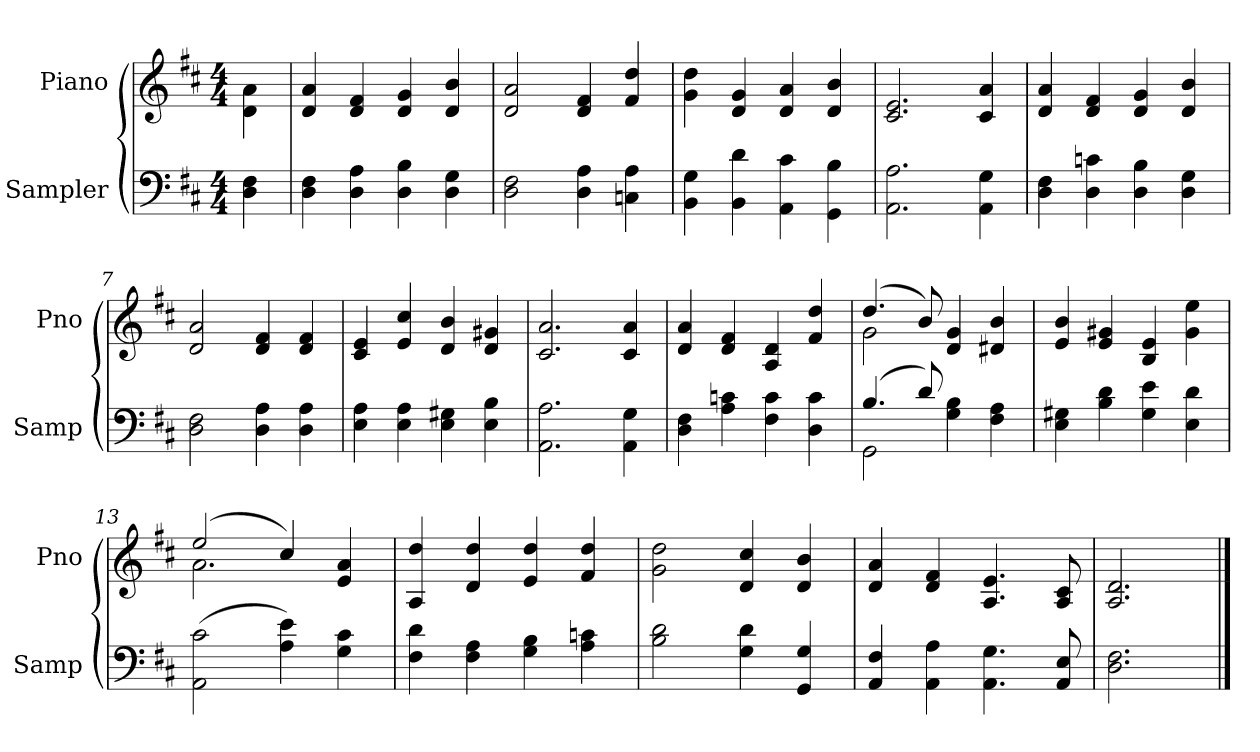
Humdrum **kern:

**kern	**kern
*part2	*part1
*staff2	*staff1
*I"Sampler	*I"Piano
*I'Samp	*I'Pno
*clefF4	*clefG2
*k[f#c#]	*k[f#c#]
*D:	*D:
*M4/4	*M4/4
=1	=1
4D 4F#	4d\ 4a\
=2	=2
4D 4F#	4d 4a
4D 4A	4d 4f#
4D 4B	4d 4g
4D 4G	4d 4b
=3	=3
2D 2F#	2d 2a
4D 4A	4d 4f#
4Cn 4A	4f# 4dd
=4	=4
4BB 4G	4g\ 4dd\
4BB 4d	4d 4g
4AA 4c#	4d 4a
4GG 4B	4d 4b
=5	=5
2.AA 2.A	2.c# 2.e
4AA 4G	4c# 4a
=6	=6
4D 4F#	4d 4a
4D 4cn	4d 4f#
4D 4B	4d 4g
4D 4G	4d 4b
=7	=7
2D 2F#	2d 2a
4D 4A	4d 4f#
4D 4A	4d 4f#
=8	=8
4E 4A	4c# 4e
4E 4A	4e 4cc#
4E 4G#X	4d 4b
4E 4B	4d 4g#X
=9	=9
2.AA 2.A	2.c# 2.a
4AA 4G	4c# 4a
=10	=10
4D 4F#	4d 4a
4A 4cn	4d 4f#
4F# 4c	4A 4d
4D 4c	4f# 4dd
=11	=11
*^	*^
(4.B/	2GG	(4.dd/	2g
8d/)	.	8b/)	.
4G 4B	2ryy	4d 4g	2ryy
4F# 4A	.	4d#X 4b	.
*v	*v	*	*
*	*v	*v
=12	=12
4E 4G#X	4e 4b
4B 4d	4e 4g#X
4G# 4e	4B 4e
4E 4d	4g# 4ee
=13	=13
*	*^
(2AA 2c#	(2ee/	2.a
4A 4e)	4cc#/)	.
4G 4c#	4e 4a	4ryy
*	*v	*v
=14	=14
4F# 4d	4A 4dd
4F# 4A	4d 4dd
4G 4B	4e 4dd
4A 4cn	4f# 4dd
=15	=15
2B 2d	2g 2dd
4G 4d	4d 4cc#
4GG 4G	4d 4b
=16	=16
4AA 4F#	4d 4a
4AA 4A	4d 4f#
4.AA 4.G	4.A 4.e
8AA 8E	8A 8c#
=17	=17
2.D 2.F#	2.A 2.d
==	==
*-	*-
